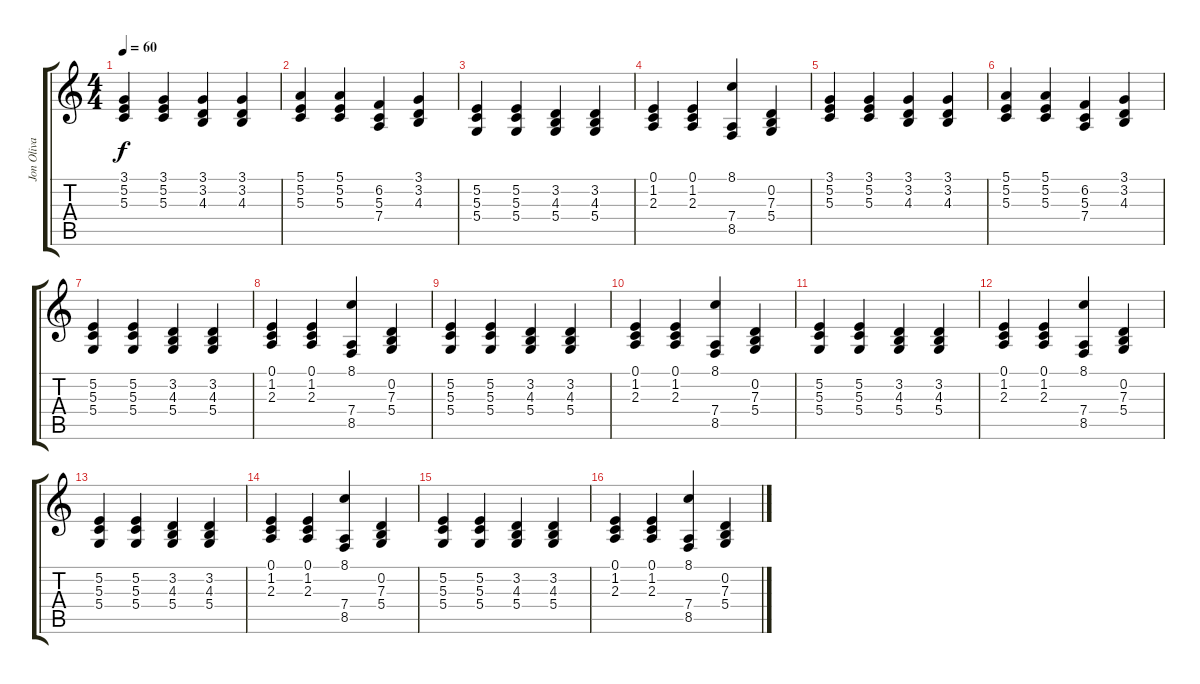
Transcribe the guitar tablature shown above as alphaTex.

\track ("Jon Oliva" "Jon Oliva") {instrument acousticgrandpiano}
\staff {score tabs}
\tuning (E4 B3 G3 D3 A2 E2) {hide}
\ts (4 4)
\tempo 60
\clef g2
\ks c
(3.1 5.2 5.3).4{dy f} (3.1 5.2 5.3).4 (3.1 3.2 4.3).4 (3.1 3.2 4.3).4 |
(5.1 5.2 5.3).4 (5.1 5.2 5.3).4 (6.2 5.3 7.4).4 (3.1 3.2 4.3).4 |
(5.2 5.3 5.4).4 (5.2 5.3 5.4).4 (3.2 4.3 5.4).4 (3.2 4.3 5.4).4 |
(0.1 1.2 2.3).4 (0.1 1.2 2.3).4 (8.1 7.4 8.5).4 (0.2 7.3 5.4).4 |
(3.1 5.2 5.3).4 (3.1 5.2 5.3).4 (3.1 3.2 4.3).4 (3.1 3.2 4.3).4 |
(5.1 5.2 5.3).4 (5.1 5.2 5.3).4 (6.2 5.3 7.4).4 (3.1 3.2 4.3).4 |
(5.2 5.3 5.4).4 (5.2 5.3 5.4).4 (3.2 4.3 5.4).4 (3.2 4.3 5.4).4 |
(0.1 1.2 2.3).4 (0.1 1.2 2.3).4 (8.1 7.4 8.5).4 (0.2 7.3 5.4).4 |
(5.2 5.3 5.4).4 (5.2 5.3 5.4).4 (3.2 4.3 5.4).4 (3.2 4.3 5.4).4 |
(0.1 1.2 2.3).4 (0.1 1.2 2.3).4 (8.1 7.4 8.5).4 (0.2 7.3 5.4).4 |
(5.2 5.3 5.4).4 (5.2 5.3 5.4).4 (3.2 4.3 5.4).4 (3.2 4.3 5.4).4 |
(0.1 1.2 2.3).4 (0.1 1.2 2.3).4 (8.1 7.4 8.5).4 (0.2 7.3 5.4).4 |
(5.2 5.3 5.4).4 (5.2 5.3 5.4).4 (3.2 4.3 5.4).4 (3.2 4.3 5.4).4 |
(0.1 1.2 2.3).4 (0.1 1.2 2.3).4 (8.1 7.4 8.5).4 (0.2 7.3 5.4).4 |
(5.2 5.3 5.4).4 (5.2 5.3 5.4).4 (3.2 4.3 5.4).4 (3.2 4.3 5.4).4 |
(0.1 1.2 2.3).4 (0.1 1.2 2.3).4 (8.1 7.4 8.5).4 (0.2 7.3 5.4).4
